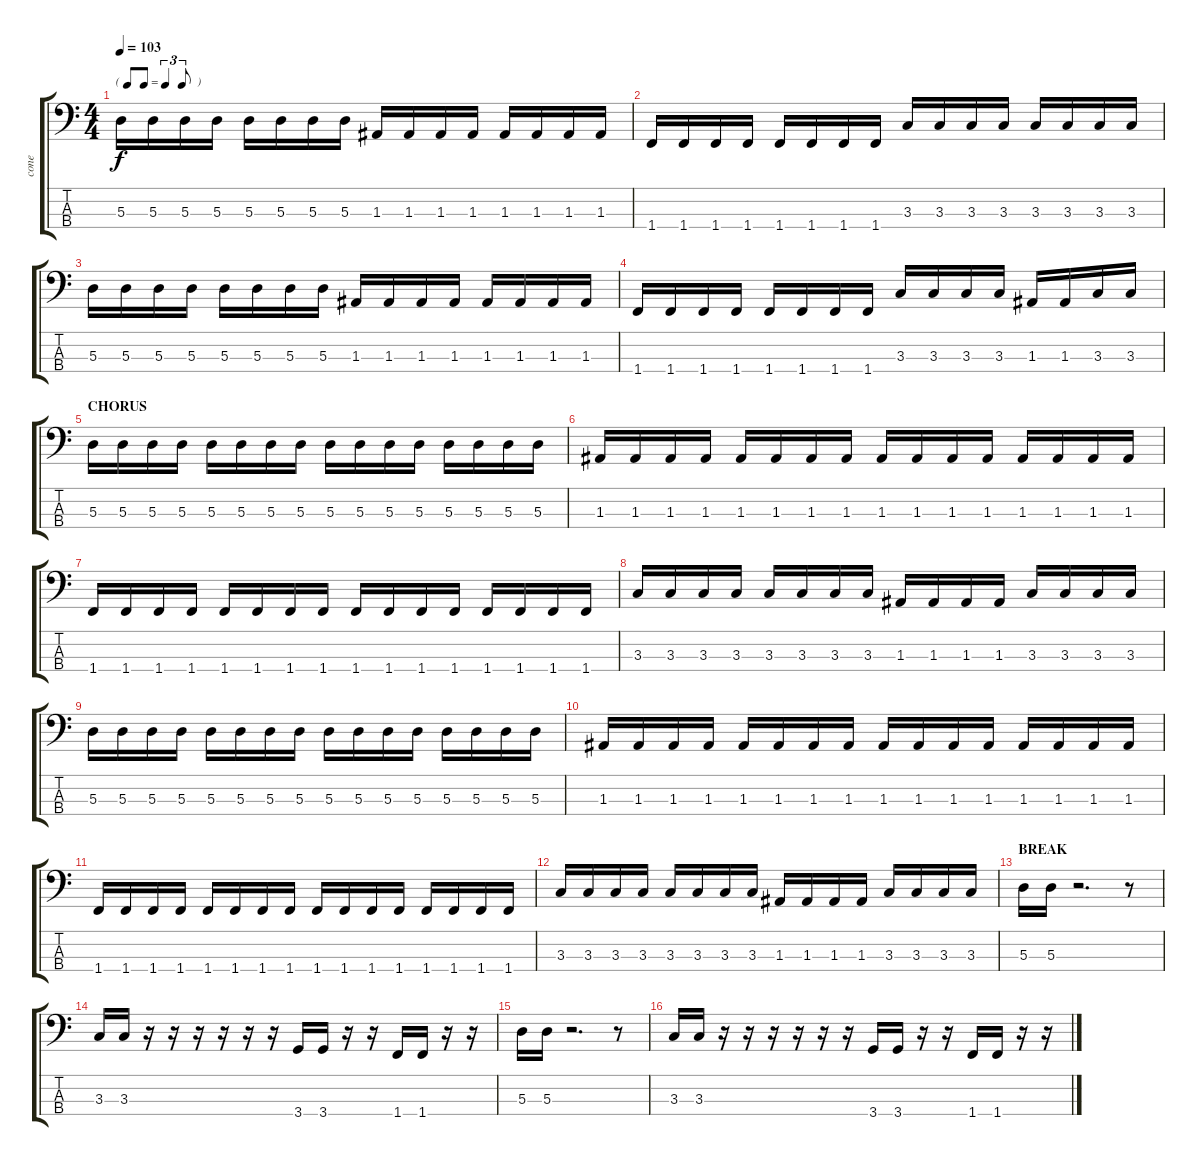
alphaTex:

\track ("cone" "cone") {instrument electricbasspick}
\staff {score tabs}
\tuning (G2 D2 A1 E1) {hide}
\ts (4 4)
\tf triplet8th
\tempo 103
\clef f4
\ks c
5.3.16{dy f} 5.3.16 5.3.16 5.3.16 5.3.16 5.3.16 5.3.16 5.3.16 1.3.16 1.3.16 1.3.16 1.3.16 1.3.16 1.3.16 1.3.16 1.3.16 |
1.4.16 1.4.16 1.4.16 1.4.16 1.4.16 1.4.16 1.4.16 1.4.16 3.3.16 3.3.16 3.3.16 3.3.16 3.3.16 3.3.16 3.3.16 3.3.16 |
5.3.16 5.3.16 5.3.16 5.3.16 5.3.16 5.3.16 5.3.16 5.3.16 1.3.16 1.3.16 1.3.16 1.3.16 1.3.16 1.3.16 1.3.16 1.3.16 |
1.4.16 1.4.16 1.4.16 1.4.16 1.4.16 1.4.16 1.4.16 1.4.16 3.3.16 3.3.16 3.3.16 3.3.16 1.3.16 1.3.16 3.3.16 3.3.16 |
\section ("" "CHORUS")
5.3.16 5.3.16 5.3.16 5.3.16 5.3.16 5.3.16 5.3.16 5.3.16 5.3.16 5.3.16 5.3.16 5.3.16 5.3.16 5.3.16 5.3.16 5.3.16 |
1.3.16 1.3.16 1.3.16 1.3.16 1.3.16 1.3.16 1.3.16 1.3.16 1.3.16 1.3.16 1.3.16 1.3.16 1.3.16 1.3.16 1.3.16 1.3.16 |
1.4.16 1.4.16 1.4.16 1.4.16 1.4.16 1.4.16 1.4.16 1.4.16 1.4.16 1.4.16 1.4.16 1.4.16 1.4.16 1.4.16 1.4.16 1.4.16 |
3.3.16 3.3.16 3.3.16 3.3.16 3.3.16 3.3.16 3.3.16 3.3.16 1.3.16 1.3.16 1.3.16 1.3.16 3.3.16 3.3.16 3.3.16 3.3.16 |
5.3.16 5.3.16 5.3.16 5.3.16 5.3.16 5.3.16 5.3.16 5.3.16 5.3.16 5.3.16 5.3.16 5.3.16 5.3.16 5.3.16 5.3.16 5.3.16 |
1.3.16 1.3.16 1.3.16 1.3.16 1.3.16 1.3.16 1.3.16 1.3.16 1.3.16 1.3.16 1.3.16 1.3.16 1.3.16 1.3.16 1.3.16 1.3.16 |
1.4.16 1.4.16 1.4.16 1.4.16 1.4.16 1.4.16 1.4.16 1.4.16 1.4.16 1.4.16 1.4.16 1.4.16 1.4.16 1.4.16 1.4.16 1.4.16 |
3.3.16 3.3.16 3.3.16 3.3.16 3.3.16 3.3.16 3.3.16 3.3.16 1.3.16 1.3.16 1.3.16 1.3.16 3.3.16 3.3.16 3.3.16 3.3.16 |
\section ("" "BREAK")
5.3.16 5.3.16 r.2{d} r.8 |
3.3.16 3.3.16 r.16 r.16 r.16 r.16 r.16 r.16 3.4.16 3.4.16 r.16 r.16 1.4.16 1.4.16 r.16 r.16 |
5.3.16 5.3.16 r.2{d} r.8 |
3.3.16 3.3.16 r.16 r.16 r.16 r.16 r.16 r.16 3.4.16 3.4.16 r.16 r.16 1.4.16 1.4.16 r.16 r.16
